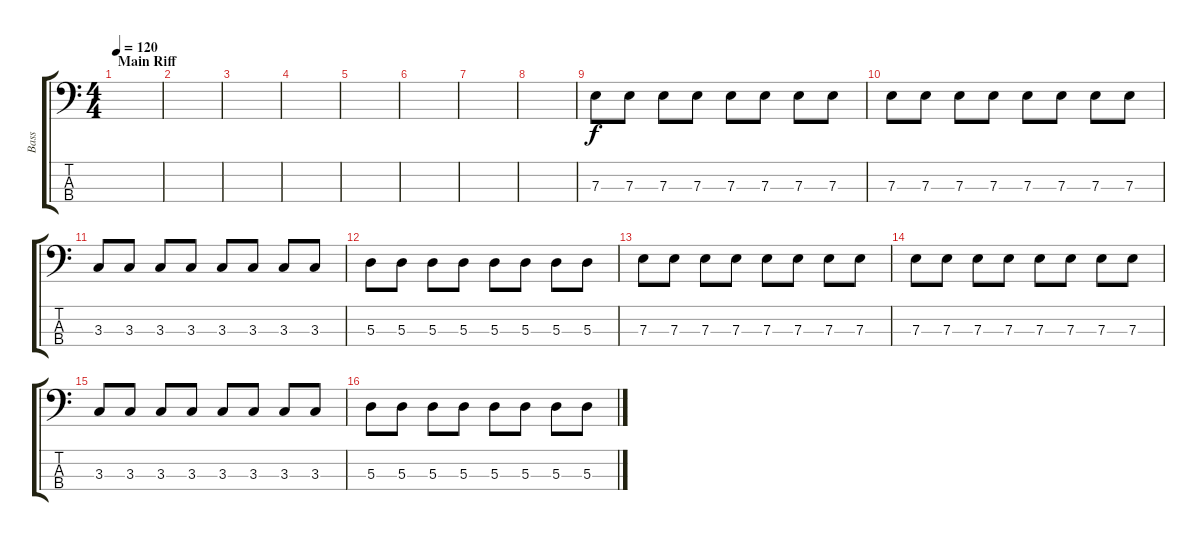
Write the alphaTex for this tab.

\track ("Bass" "Bass") {instrument electricbassfinger}
\staff {score tabs}
\tuning (G2 D2 A1 E1) {hide}
\ts (4 4)
\section ("" "Main Riff")
\tempo 120
\clef f4
\ks c
|
|
|
|
|
|
|
|
7.3.8 7.3.8 7.3.8 7.3.8 7.3.8 7.3.8 7.3.8 7.3.8 |
7.3.8 7.3.8 7.3.8 7.3.8 7.3.8 7.3.8 7.3.8 7.3.8 |
3.3.8 3.3.8 3.3.8 3.3.8 3.3.8 3.3.8 3.3.8 3.3.8 |
5.3.8 5.3.8 5.3.8 5.3.8 5.3.8 5.3.8 5.3.8 5.3.8 |
7.3.8 7.3.8 7.3.8 7.3.8 7.3.8 7.3.8 7.3.8 7.3.8 |
7.3.8 7.3.8 7.3.8 7.3.8 7.3.8 7.3.8 7.3.8 7.3.8 |
3.3.8 3.3.8 3.3.8 3.3.8 3.3.8 3.3.8 3.3.8 3.3.8 |
5.3.8 5.3.8 5.3.8 5.3.8 5.3.8 5.3.8 5.3.8 5.3.8
